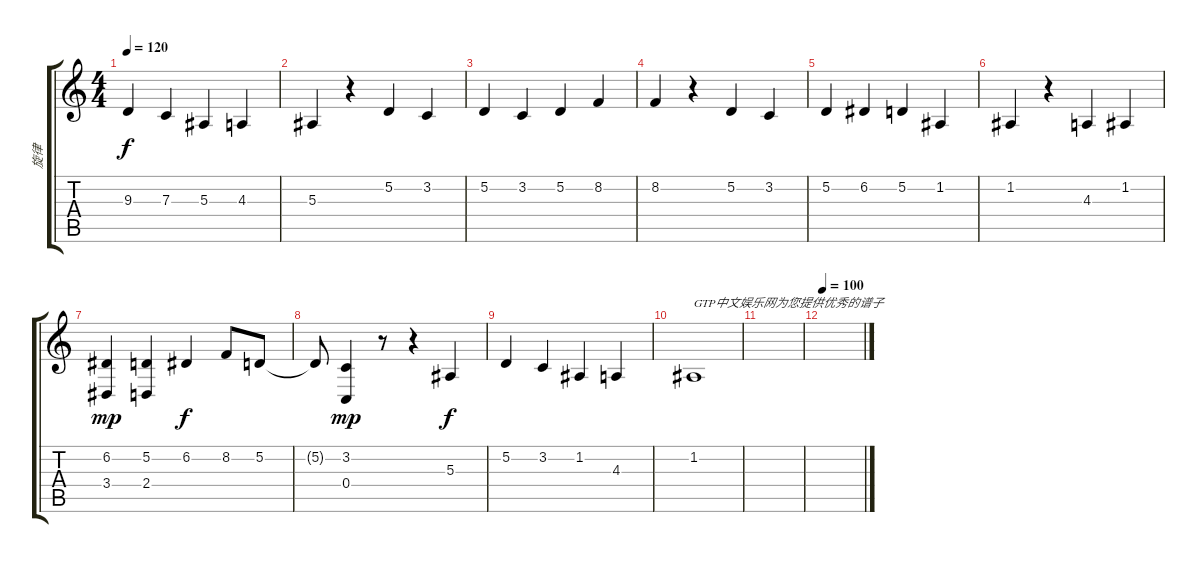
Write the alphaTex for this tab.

\track ("旋律" "旋律") {instrument viola}
\staff {score tabs}
\tuning (D4 A3 F3 C3 G2 D2) {hide}
\ts (4 4)
\tempo 120
\clef g2
\ks c
9.3.4{dy f} 7.3.4 5.3.4 4.3.4 |
5.3.4 r.4 5.2.4 3.2.4 |
5.2.4 3.2.4 5.2.4 8.2.4 |
8.2.4 r.4 5.2.4 3.2.4 |
5.2.4 6.2.4 5.2.4 1.2.4 |
1.2.4 r.4 4.3.4 1.2.4 |
(6.2 3.4).4{dy mp} (5.2 2.4).4 6.2.4{dy f} 8.2.8 5.2.8 |
5.2{t}.8 (3.2 0.4).4{dy mp} r.8 r.4 5.3.4{dy f} |
5.2.4 3.2.4 1.2.4 4.3.4 |
1.2.1{txt "GTP中文娱乐网为您提供优秀的谱子"} |
|
\tempo 100
